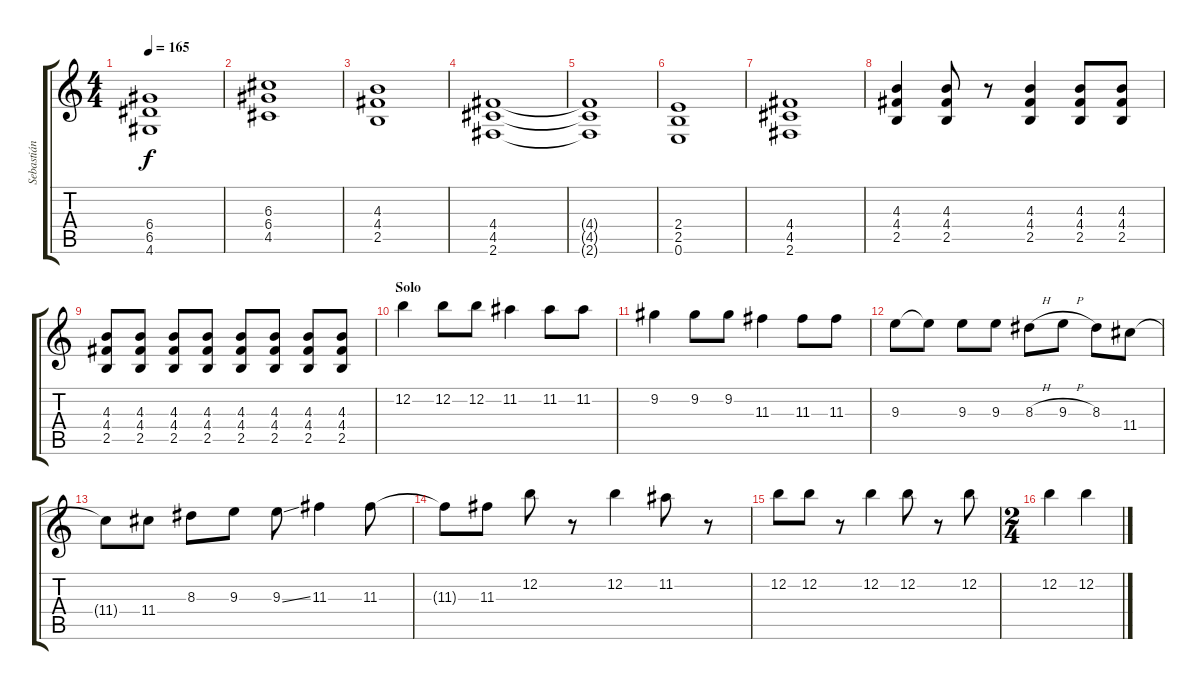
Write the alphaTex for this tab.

\track ("Sebastián \"la mafafa\" Mejía" "Sebastián ") {instrument distortionguitar}
\staff {score tabs}
\tuning (E4 B3 G3 D3 A2 E2) {hide}
\ts (4 4)
\tempo 165
\clef g2
\ks c
(6.4{t} 6.5{t} 4.6{t}).1{dy f} |
(6.3 6.4 4.5).1 |
(4.3 4.4 2.5).1 |
(4.4 4.5 2.6).1 |
(4.4{t} 4.5{t} 2.6{t}).1 |
(2.4 2.5 0.6).1 |
(4.4 4.5 2.6).1 |
(4.3 4.4 2.5).4 (4.3 4.4 2.5).8 r.8 (4.3 4.4 2.5).4 (4.3 4.4 2.5).8 (4.3 4.4 2.5).8 |
(4.3 4.4 2.5).8 (4.3 4.4 2.5).8 (4.3 4.4 2.5).8 (4.3 4.4 2.5).8 (4.3 4.4 2.5).8 (4.3 4.4 2.5).8 (4.3 4.4 2.5).8 (4.3 4.4 2.5).8 |
\section ("" "Solo")
12.2.4 12.2.8 12.2.8 11.2.4 11.2.8 11.2.8 |
9.2.4 9.2.8 9.2.8 11.3.4 11.3.8 11.3.8 |
9.3.8 9.3{t}.8 9.3.8 9.3.8 8.3{h}.8 9.3{h}.8 8.3.8 11.4.8 |
11.4{t}.8 11.4.8 8.3.8 9.3.8 9.3{ss}.8 11.3.4 11.3.8 |
11.3{t}.8 11.3.8 12.2.8 r.8 12.2.4 11.2.8 r.8 |
12.2.8 12.2.8 r.8 12.2.4 12.2.8 r.8 12.2.8 |
\ts (2 4)
12.2.4 12.2.4
